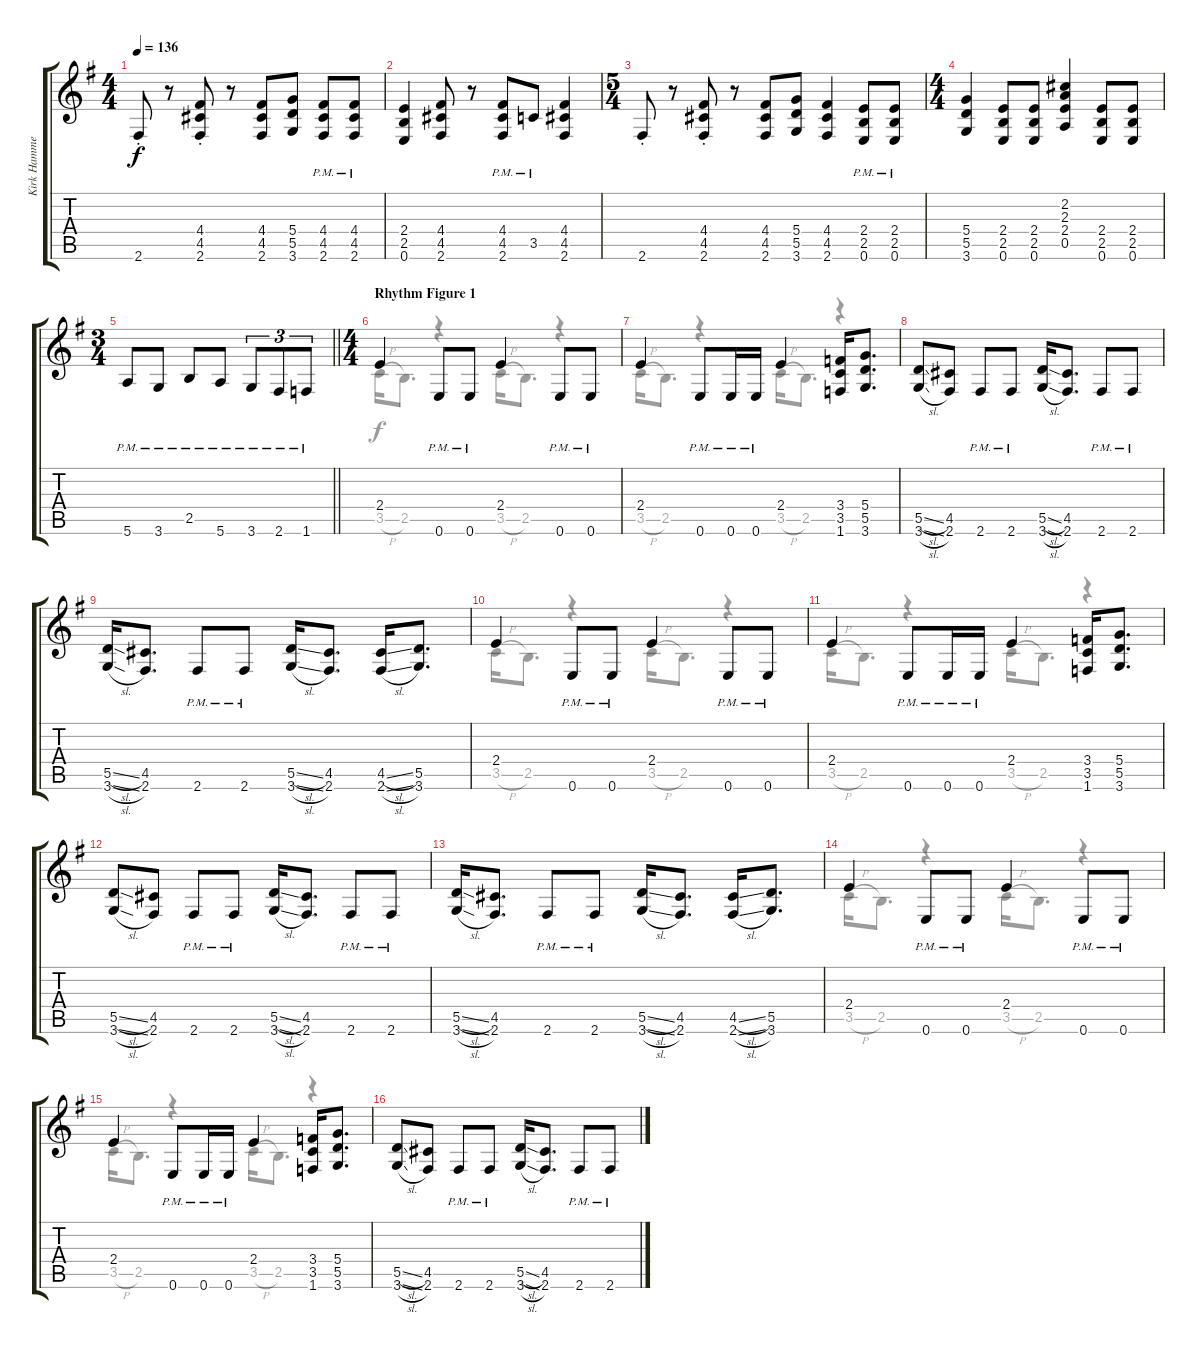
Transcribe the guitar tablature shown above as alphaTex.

\track ("Kirk Hammett" "Kirk Hamme") {instrument distortionguitar}
\staff {score tabs}
\tuning (E4 B3 G3 D3 A2 E2) {hide}
\voice
\ts (4 4)
\tempo 136
\clef g2
\ks g
2.6{st}.8{dy f} r.8 (4.4{st} 4.5{st} 2.6{st}).8 r.8 (4.4 4.5 2.6).8 (5.4 5.5 3.6).8 (4.4{pm} 4.5{pm} 2.6{pm}).8 (4.4{pm} 4.5{pm} 2.6{pm}).8 |
(2.4 2.5 0.6).4 (4.4 4.5 2.6).8 r.8 (4.4{pm} 4.5{pm} 2.6{pm}).8 3.5{pm}.8 (4.4 4.5 2.6).4 |
\ts (5 4)
\ks eminor
2.6{st}.8 r.8 (4.4{st} 4.5{st} 2.6{st}).8 r.8 (4.4 4.5 2.6).8 (5.4 5.5 3.6).8 (4.4 4.5 2.6).4 (2.4{pm} 2.5{pm} 0.6{pm}).8 (2.4{pm} 2.5{pm} 0.6{pm}).8 |
\ts (4 4)
(5.4 5.5 3.6).4 (2.4 2.5 0.6).8 (2.4 2.5 0.6).8 (2.2 2.3 2.4 0.5).4 (2.4 2.5 0.6).8 (2.4 2.5 0.6).8 |
\ts (3 4)
\barLineRight lightlight
5.6{pm}.8 3.6{pm}.8 2.5{pm}.8 5.6{pm}.8 3.6{pm}.8{tu (3 2)} 2.6{pm}.8{tu (3 2)} 1.6{pm}.8{tu (3 2)} |
\ts (4 4)
\section ("" "Rhythm Figure 1")
2.4.4 0.6{pm}.8 0.6{pm}.8 2.4.4 0.6{pm}.8 0.6{pm}.8 |
2.4.4 0.6{pm}.8 0.6{pm}.16 0.6{pm}.16 2.4.4 (3.4 3.5 1.6).16 (5.4 5.5 3.6).8{d} |
(5.5{sl} 3.6{sl}).8 (4.5 2.6).8 2.6{pm}.8 2.6{pm}.8 (5.5{sl} 3.6{sl}).16 (4.5 2.6).8{d} 2.6{pm}.8 2.6{pm}.8 |
(5.5{sl} 3.6{sl}).16 (4.5 2.6).8{d} 2.6{pm}.8 2.6{pm}.8 (5.5{sl} 3.6{sl}).16 (4.5 2.6).8{d} (4.5{sl} 2.6{sl}).16 (5.5 3.6).8{d} |
2.4.4 0.6{pm}.8 0.6{pm}.8 2.4.4 0.6{pm}.8 0.6{pm}.8 |
2.4.4 0.6{pm}.8 0.6{pm}.16 0.6{pm}.16 2.4.4 (3.4 3.5 1.6).16 (5.4 5.5 3.6).8{d} |
(5.5{sl} 3.6{sl}).8 (4.5 2.6).8 2.6{pm}.8 2.6{pm}.8 (5.5{sl} 3.6{sl}).16 (4.5 2.6).8{d} 2.6{pm}.8 2.6{pm}.8 |
(5.5{sl} 3.6{sl}).16 (4.5 2.6).8{d} 2.6{pm}.8 2.6{pm}.8 (5.5{sl} 3.6{sl}).16 (4.5 2.6).8{d} (4.5{sl} 2.6{sl}).16 (5.5 3.6).8{d} |
2.4.4 0.6{pm}.8 0.6{pm}.8 2.4.4 0.6{pm}.8 0.6{pm}.8 |
2.4.4 0.6{pm}.8 0.6{pm}.16 0.6{pm}.16 2.4.4 (3.4 3.5 1.6).16 (5.4 5.5 3.6).8{d} |
(5.5{sl} 3.6{sl}).8 (4.5 2.6).8 2.6{pm}.8 2.6{pm}.8 (5.5{sl} 3.6{sl}).16 (4.5 2.6).8{d} 2.6{pm}.8 2.6{pm}.8
\voice
\clef g2
\ottava regular
\simile none
\ks g
|
|
\ks eminor
|
|
\barLineRight lightlight
|
3.5{h}.16 2.5.8{d} r.4 3.5{h}.16 2.5.8{d} r.4 |
3.5{h}.16 2.5.8{d} r.4 3.5{h}.16 2.5.8{d} r.4 |
|
|
3.5{h}.16 2.5.8{d} r.4 3.5{h}.16 2.5.8{d} r.4 |
3.5{h}.16 2.5.8{d} r.4 3.5{h}.16 2.5.8{d} r.4 |
|
|
3.5{h}.16 2.5.8{d} r.4 3.5{h}.16 2.5.8{d} r.4 |
3.5{h}.16 2.5.8{d} r.4 3.5{h}.16 2.5.8{d} r.4 |
